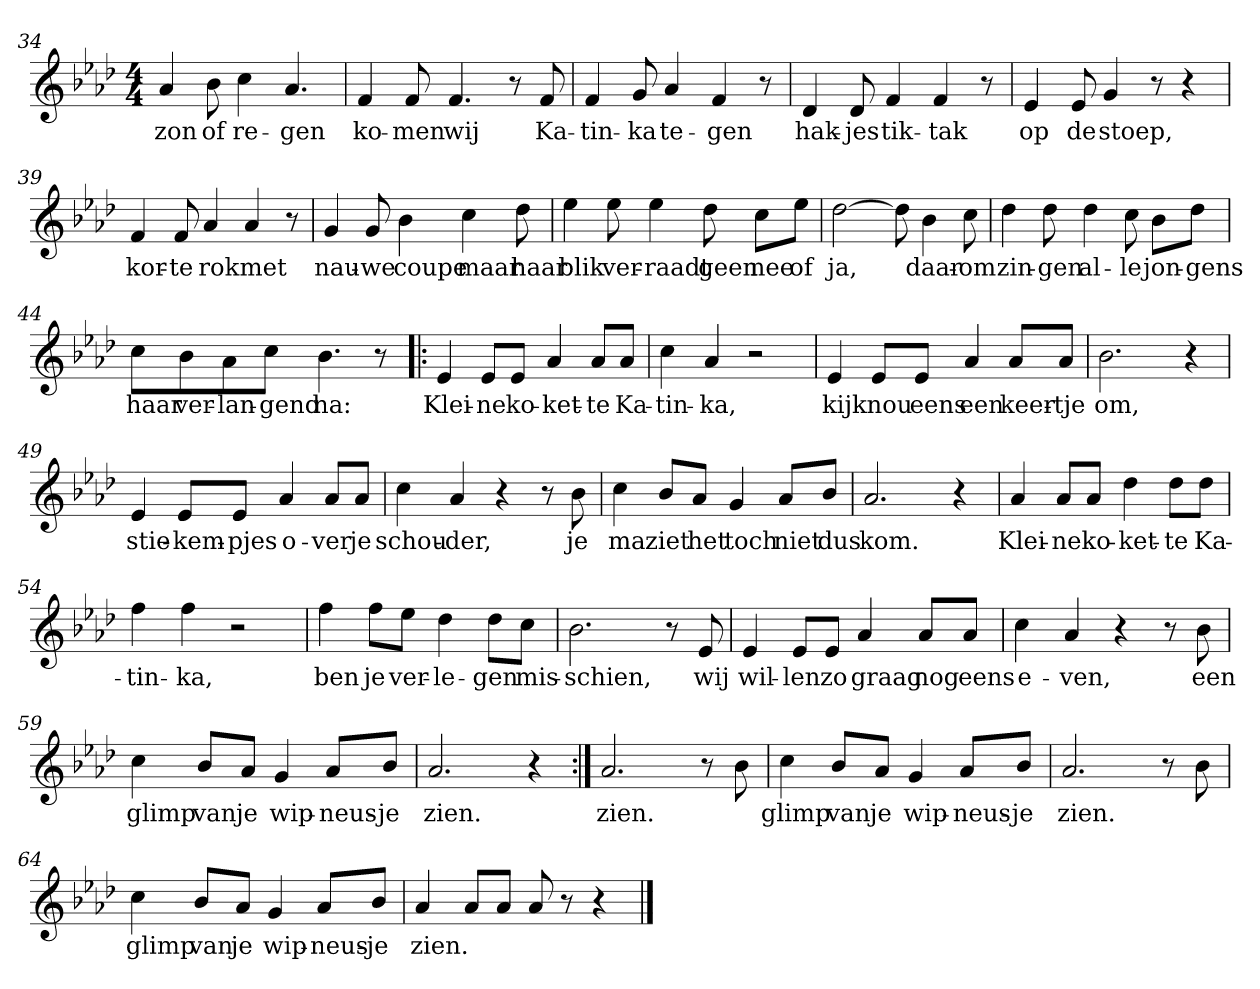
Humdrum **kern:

**kern	**text
*part1	*part1
*staff1	*staff1
*clefG2	*
*k[b-e-a-d-]	*
*A-:	*
*M4/4	*
=34	=34
!	!LO:LY:b
4a-/	zon
!	!LO:LY:b
8b-\	of
!	!LO:LY:b
4cc\	re-
!	!LO:LY:b
4.a-/	-gen
=35	=35
!	!LO:LY:b
4f/	ko-
!	!LO:LY:b
8f/	-men
!	!LO:LY:b
4.f/	wij
8r	.
!	!LO:LY:b
8f/	Ka-
=36	=36
!	!LO:LY:b
4f/	-tin-
!	!LO:LY:b
8g/	-ka
!	!LO:LY:b
4a-/	te-
!	!LO:LY:b
4f/	-gen
8r	.
!!LO:LB:g=z
=37	=37
!	!LO:LY:b
4d-/	hak-
!	!LO:LY:b
8d-/	-jes
!	!LO:LY:b
4f/	tik-
!	!LO:LY:b
4f/	-tak
8r	.
=38	=38
!	!LO:LY:b
4e-/	op
!	!LO:LY:b
8e-/	de
!	!LO:LY:b
4g/	stoep,
8r	.
4r	.
=39	=39
!	!LO:LY:b
4f/	kor-
!	!LO:LY:b
8f/	-te
!	!LO:LY:b
4a-/	rok
!	!LO:LY:b
4a-/	met
8r	.
=40	=40
!	!LO:LY:b
4g/	nau-
!	!LO:LY:b
8g/	-we
!	!LO:LY:b
4b-\	coupe
!	!LO:LY:b
4cc\	maar
!	!LO:LY:b
8dd-\	haar
!!LO:LB:g=z
=41	=41
!	!LO:LY:b
4ee-\	blik
!	!LO:LY:b
8ee-\	ver-
!	!LO:LY:b
4ee-\	-raadt
!	!LO:LY:b
8dd-\	geen
!	!LO:LY:b
8cc\L	nee
!	!LO:LY:b
8ee-\J	of
=42	=42
!	!LO:LY:b
[2dd-\	ja,
8dd-\]	.
!	!LO:LY:b
4b-\	daar-
!	!LO:LY:b
8cc\	-om
=43	=43
!	!LO:LY:b
4dd-\	zin-
!	!LO:LY:b
8dd-\	-gen
!	!LO:LY:b
4dd-\	al-
!	!LO:LY:b
8cc\	-le
!	!LO:LY:b
8b-\L	jon-
!	!LO:LY:b
8dd-\J	-gens
=44	=44
!	!LO:LY:b
8cc\L	haar
!	!LO:LY:b
8b-\	ver-
!	!LO:LY:b
8a-\	-lan-
!	!LO:LY:b
8cc\J	-gend
!	!LO:LY:b
4.b-\	na:
8r	.
!!LO:LB:g=z
=45!|:	=45!|:
!	!LO:LY:b
4e-/	Klei-
!	!LO:LY:b
8e-/L	-ne
!	!LO:LY:b
8e-/J	ko-
!	!LO:LY:b
4a-/	-ket-
!	!LO:LY:b
8a-/L	-te
!	!LO:LY:b
8a-/J	Ka-
=46	=46
!	!LO:LY:b
4cc\	-tin-
!	!LO:LY:b
4a-/	-ka,
2r	.
=47	=47
!	!LO:LY:b
4e-/	kijk
!	!LO:LY:b
8e-/L	nou
!	!LO:LY:b
8e-/J	eens
!	!LO:LY:b
4a-/	een
!	!LO:LY:b
8a-/L	keer-
!	!LO:LY:b
8a-/J	-tje
=48	=48
!	!LO:LY:b
2.b-\	om,
4r	.
!!LO:LB:g=z
=49	=49
!	!LO:LY:b
4e-/	stie-
!	!LO:LY:b
8e-/L	-kem-
!	!LO:LY:b
8e-/J	-pjes
!	!LO:LY:b
4a-/	o-
!	!LO:LY:b
8a-/L	-ver
!	!LO:LY:b
8a-/J	je
=50	=50
!	!LO:LY:b
4cc\	schou-
!	!LO:LY:b
4a-/	-der,
4r	.
8r	.
!	!LO:LY:b
8b-\	je
=51	=51
!	!LO:LY:b
4cc\	ma
!	!LO:LY:b
8b-/L	ziet
!	!LO:LY:b
8a-/J	het
!	!LO:LY:b
4g/	toch
!	!LO:LY:b
8a-/L	niet
!	!LO:LY:b
8b-/J	dus
=52	=52
!	!LO:LY:b
2.a-/	kom.
4r	.
!!LO:LB:g=z
=53	=53
!	!LO:LY:b
4a-/	Klei-
!	!LO:LY:b
8a-/L	-ne
!	!LO:LY:b
8a-/J	ko-
!	!LO:LY:b
4dd-\	-ket-
!	!LO:LY:b
8dd-\L	-te
!	!LO:LY:b
8dd-\J	Ka-
=54	=54
!	!LO:LY:b
4ff\	-tin-
!	!LO:LY:b
4ff\	-ka,
2r	.
=55	=55
!	!LO:LY:b
4ff\	ben
!	!LO:LY:b
8ff\L	je
!	!LO:LY:b
8ee-\J	ver-
!	!LO:LY:b
4dd-\	-le-
!	!LO:LY:b
8dd-\L	-gen
!	!LO:LY:b
8cc\J	mis-
=56	=56
!	!LO:LY:b
2.b-\	-schien,
8r	.
!	!LO:LY:b
8e-/	wij
!!LO:LB:g=z
=57	=57
!	!LO:LY:b
4e-/	wil-
!	!LO:LY:b
8e-/L	-len
!	!LO:LY:b
8e-/J	zo
!	!LO:LY:b
4a-/	graag
!	!LO:LY:b
8a-/L	nog
!	!LO:LY:b
8a-/J	eens
=58	=58
!	!LO:LY:b
4cc\	e-
!	!LO:LY:b
4a-/	-ven,
4r	.
8r	.
!	!LO:LY:b
8b-\	een
=59	=59
!	!LO:LY:b
4cc\	glimp
!	!LO:LY:b
8b-/L	van
!	!LO:LY:b
8a-/J	je
!	!LO:LY:b
4g/	wip-
!	!LO:LY:b
8a-/L	-neus-
!	!LO:LY:b
8b-/J	-je
=60	=60
!	!LO:LY:b
2.a-/	zien.
4r	.
!!LO:LB:g=z
=61:|!	=61:|!
!	!LO:LY:b
2.a-/	zien.
8r	.
8b-\	.
=62	=62
!	!LO:LY:b
4cc\	glimp
!	!LO:LY:b
8b-/L	van
!	!LO:LY:b
8a-/J	je
!	!LO:LY:b
4g/	wip-
!	!LO:LY:b
8a-/L	-neus-
!	!LO:LY:b
8b-/J	-je
=63	=63
!	!LO:LY:b
2.a-/	zien.
8r	.
8b-\	.
!!LO:LB:g=z
=64	=64
!	!LO:LY:b
4cc\	glimp
!	!LO:LY:b
8b-/L	van
!	!LO:LY:b
8a-/J	je
!	!LO:LY:b
4g/	wip-
!	!LO:LY:b
8a-/L	-neus-
!	!LO:LY:b
8b-/J	-je
=65	=65
!	!LO:LY:b
4a-/	zien.
8a-/L	.
8a-/J	.
8a-/	.
8r	.
4r	.
==	==
*-	*-
